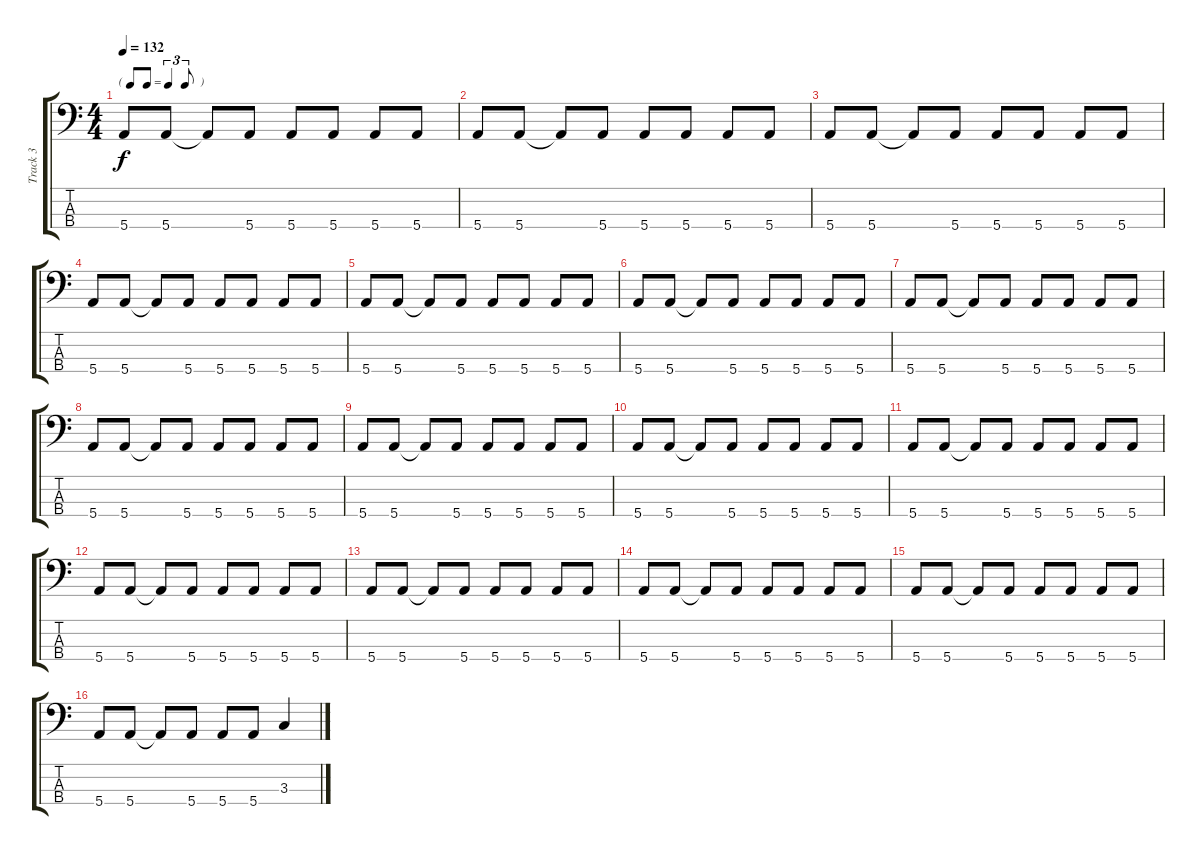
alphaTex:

\track ("Track 3" "Track 3") {instrument electricbassfinger}
\staff {score tabs}
\tuning (G2 D2 A1 E1) {hide}
\ts (4 4)
\tf triplet8th
\tempo 132
\clef f4
\ks c
5.4.8{dy f} 5.4.8 5.4{t}.8 5.4.8 5.4.8 5.4.8 5.4.8 5.4.8 |
5.4.8 5.4.8 5.4{t}.8 5.4.8 5.4.8 5.4.8 5.4.8 5.4.8 |
5.4.8 5.4.8 5.4{t}.8 5.4.8 5.4.8 5.4.8 5.4.8 5.4.8 |
5.4.8 5.4.8 5.4{t}.8 5.4.8 5.4.8 5.4.8 5.4.8 5.4.8 |
5.4.8 5.4.8 5.4{t}.8 5.4.8 5.4.8 5.4.8 5.4.8 5.4.8 |
5.4.8 5.4.8 5.4{t}.8 5.4.8 5.4.8 5.4.8 5.4.8 5.4.8 |
5.4.8 5.4.8 5.4{t}.8 5.4.8 5.4.8 5.4.8 5.4.8 5.4.8 |
5.4.8 5.4.8 5.4{t}.8 5.4.8 5.4.8 5.4.8 5.4.8 5.4.8 |
5.4.8 5.4.8 5.4{t}.8 5.4.8 5.4.8 5.4.8 5.4.8 5.4.8 |
5.4.8 5.4.8 5.4{t}.8 5.4.8 5.4.8 5.4.8 5.4.8 5.4.8 |
5.4.8 5.4.8 5.4{t}.8 5.4.8 5.4.8 5.4.8 5.4.8 5.4.8 |
5.4.8 5.4.8 5.4{t}.8 5.4.8 5.4.8 5.4.8 5.4.8 5.4.8 |
5.4.8 5.4.8 5.4{t}.8 5.4.8 5.4.8 5.4.8 5.4.8 5.4.8 |
5.4.8 5.4.8 5.4{t}.8 5.4.8 5.4.8 5.4.8 5.4.8 5.4.8 |
5.4.8 5.4.8 5.4{t}.8 5.4.8 5.4.8 5.4.8 5.4.8 5.4.8 |
5.4.8 5.4.8 5.4{t}.8 5.4.8 5.4.8 5.4.8 3.3{sl}.4
